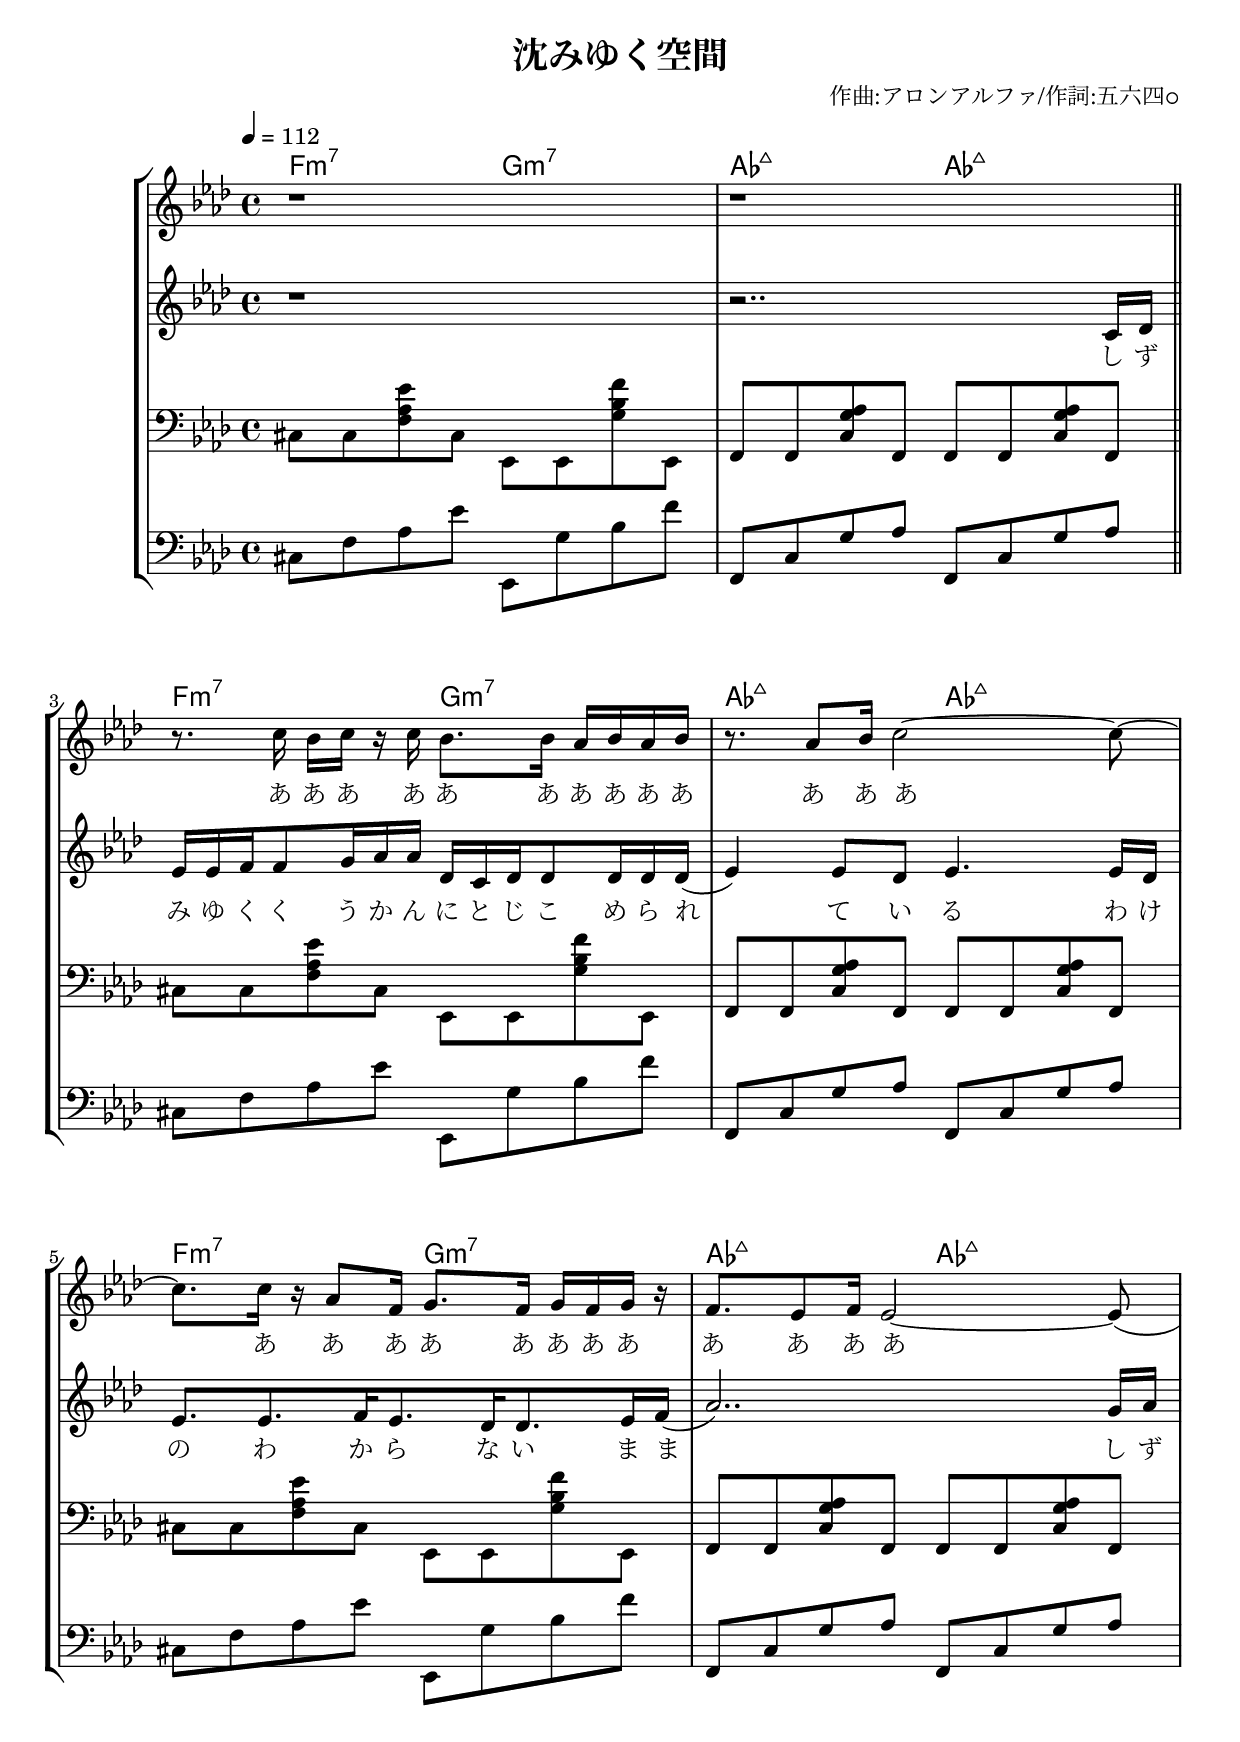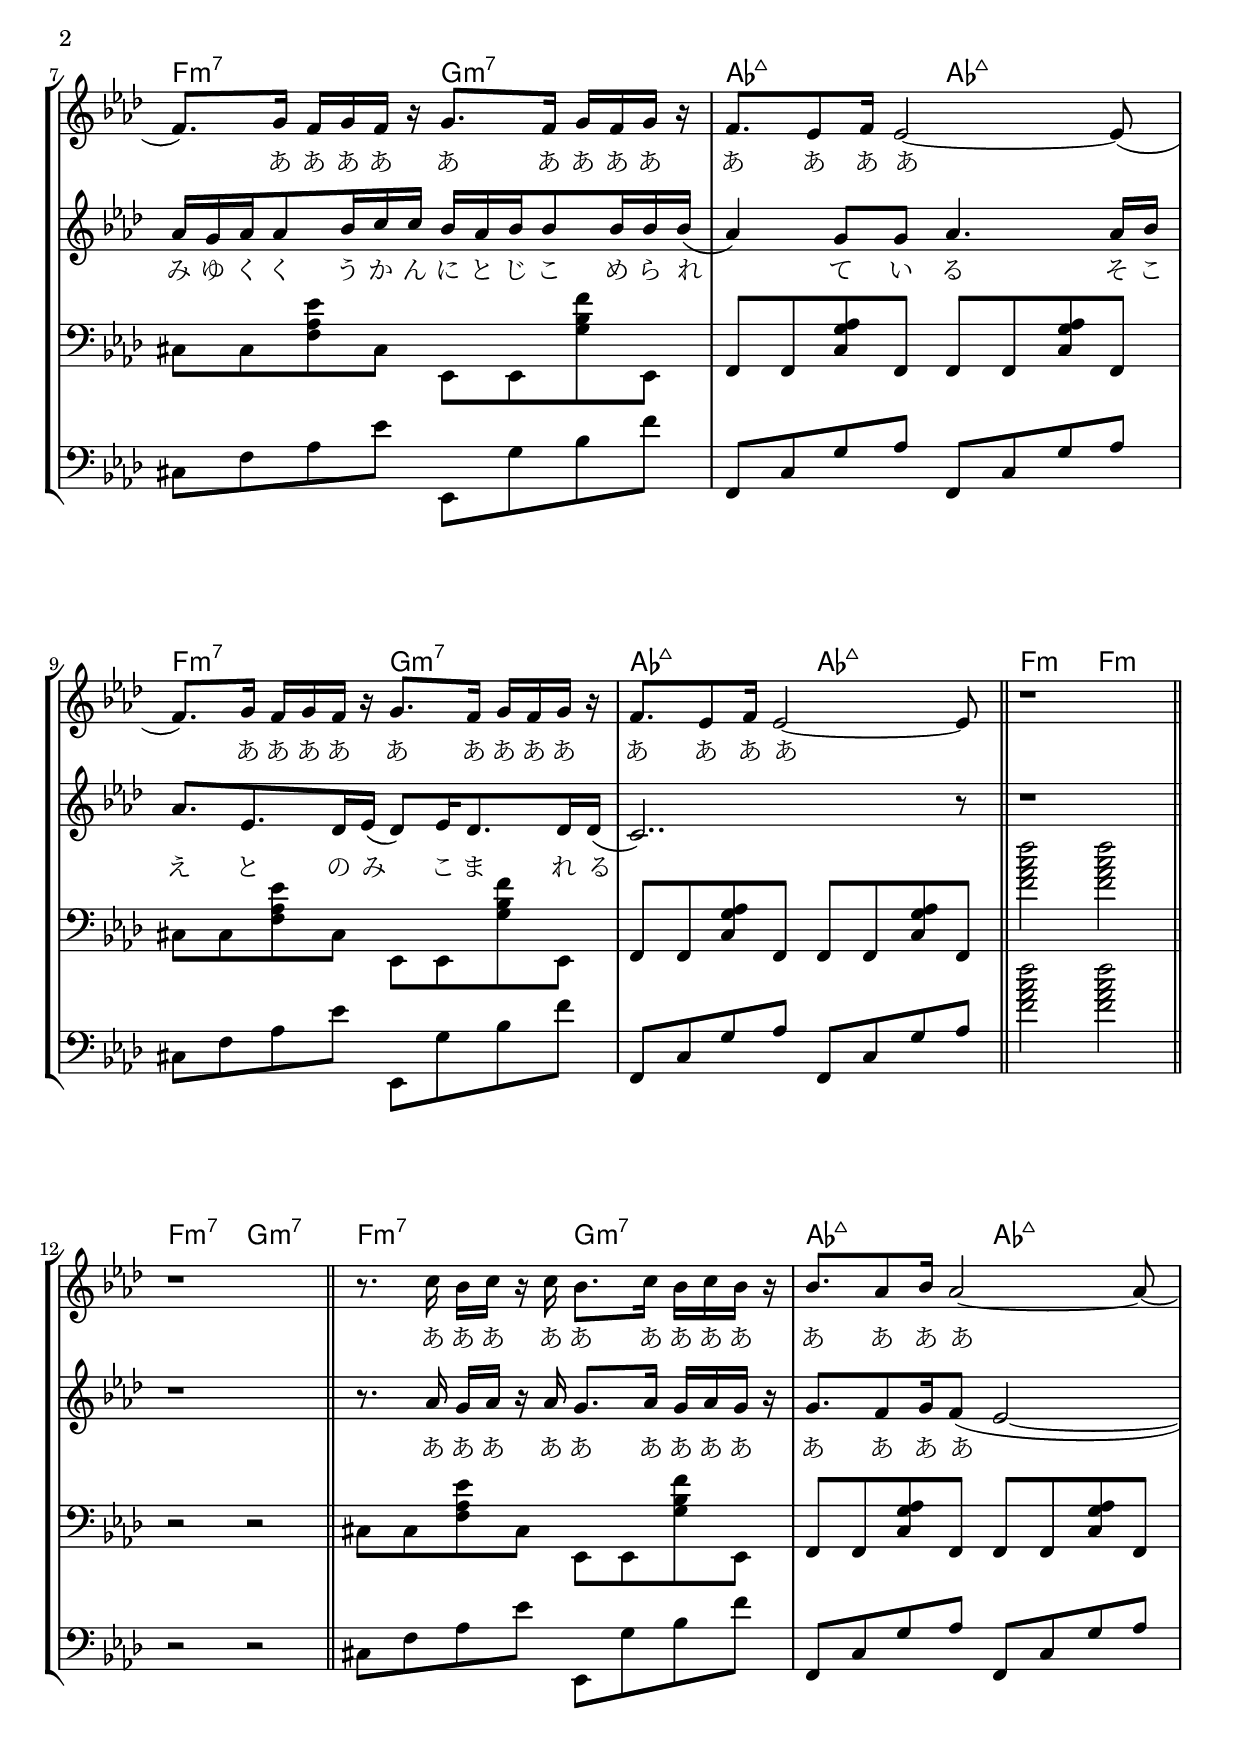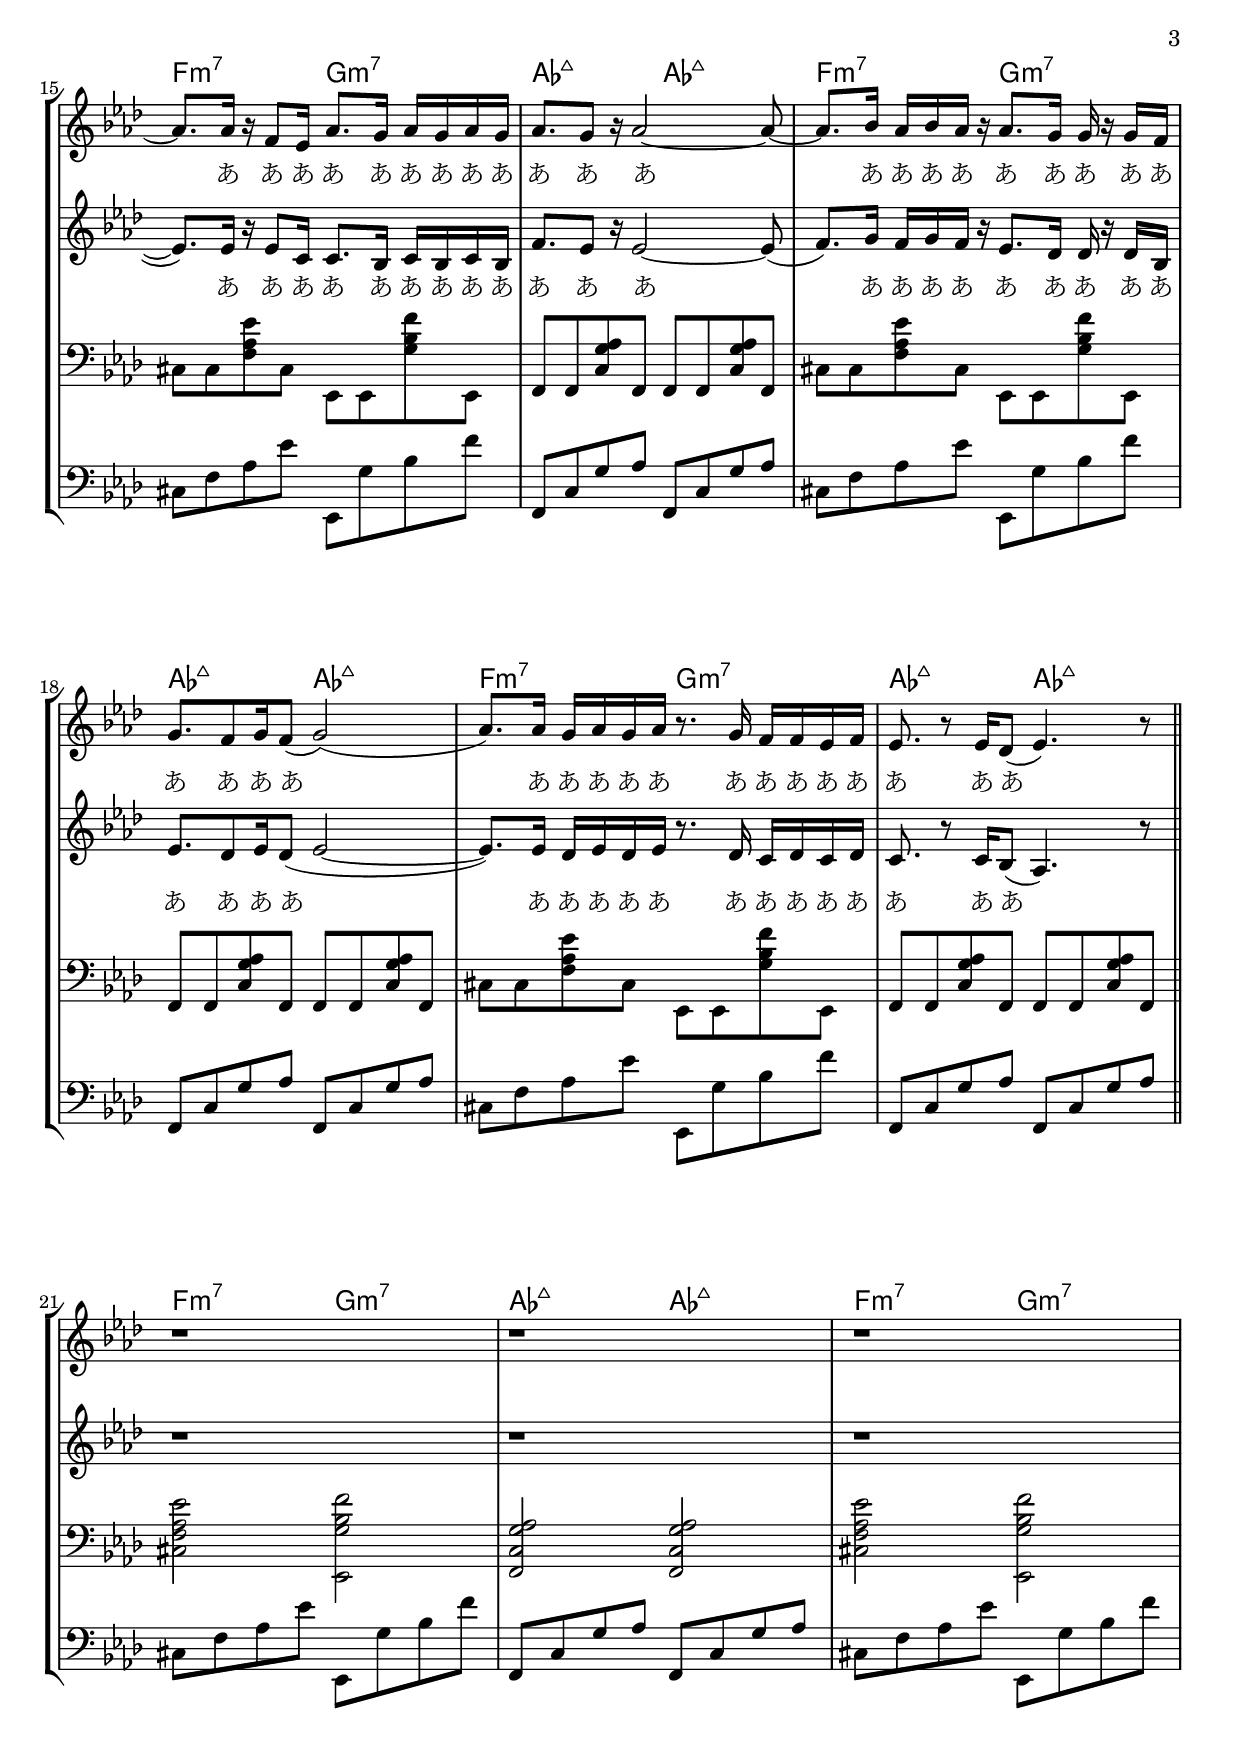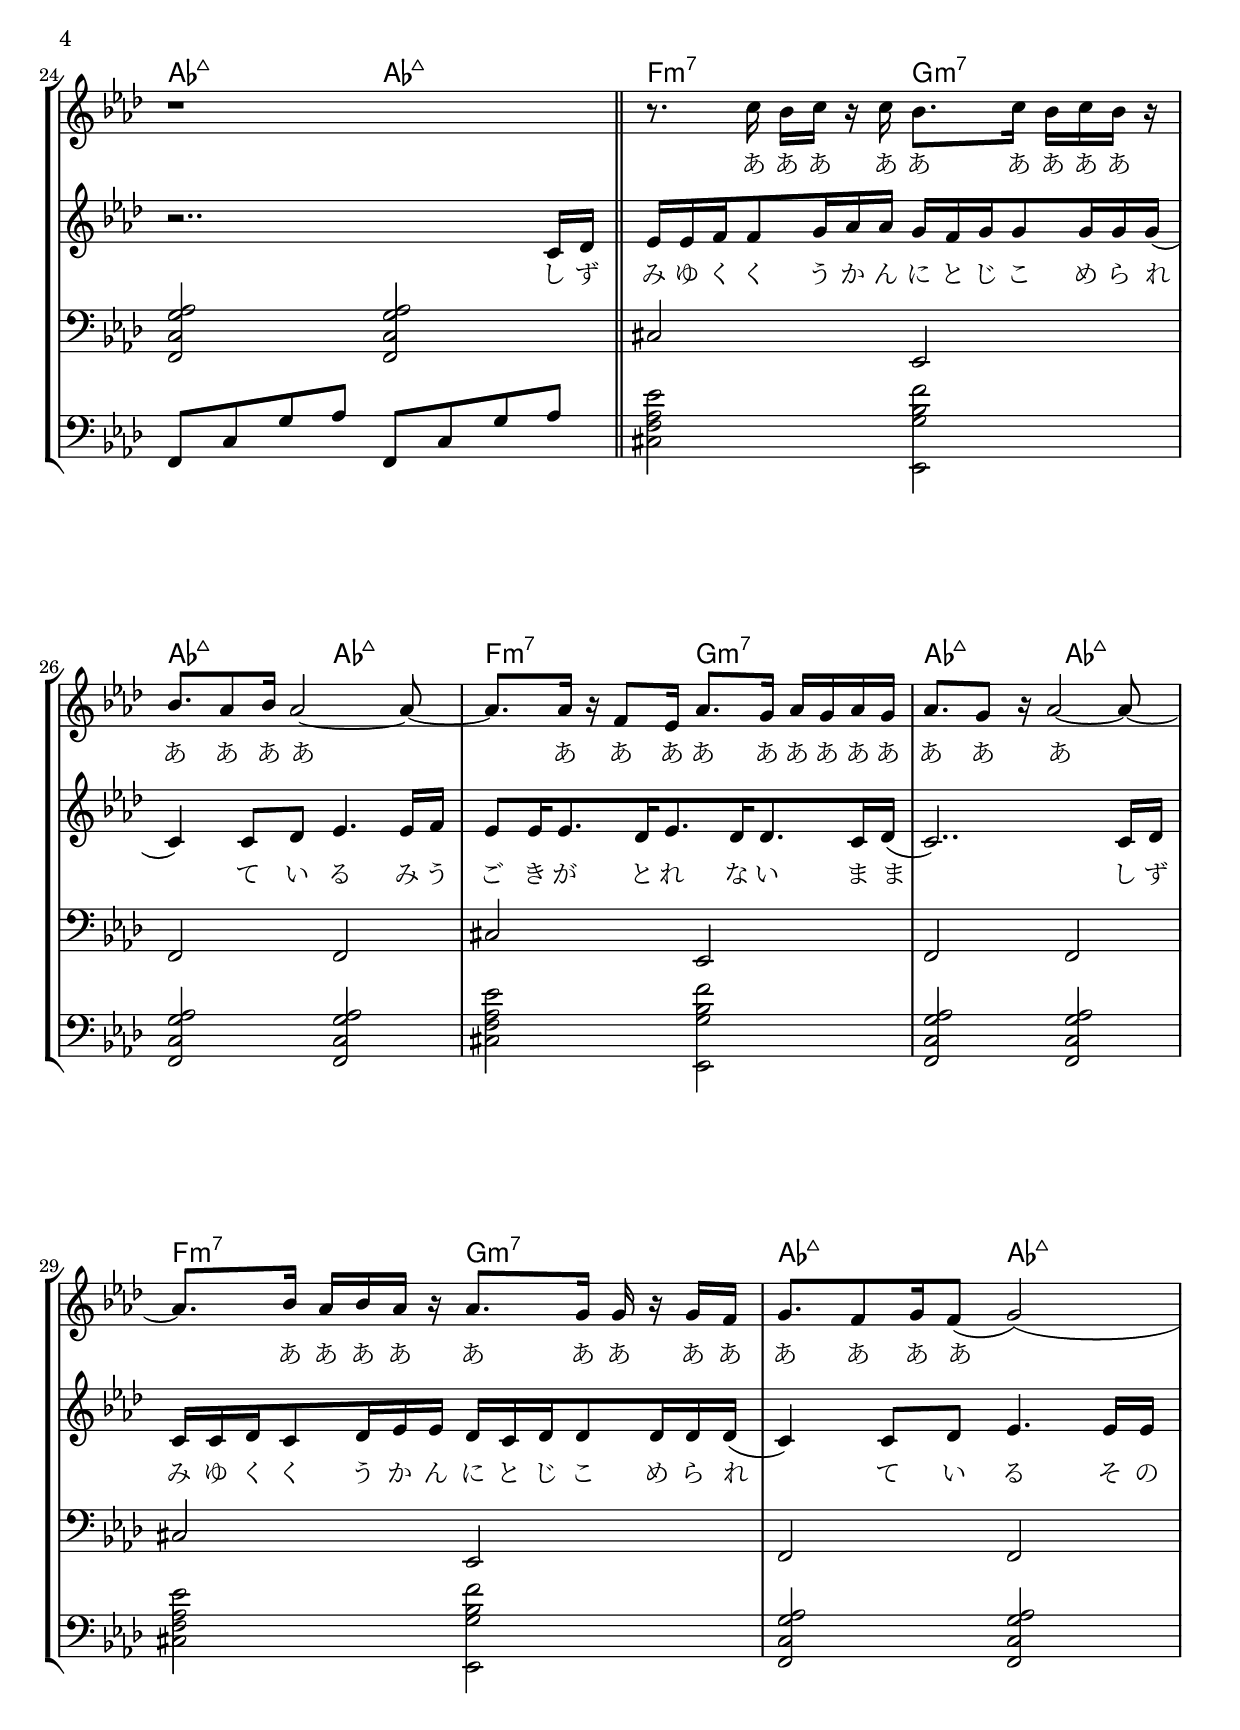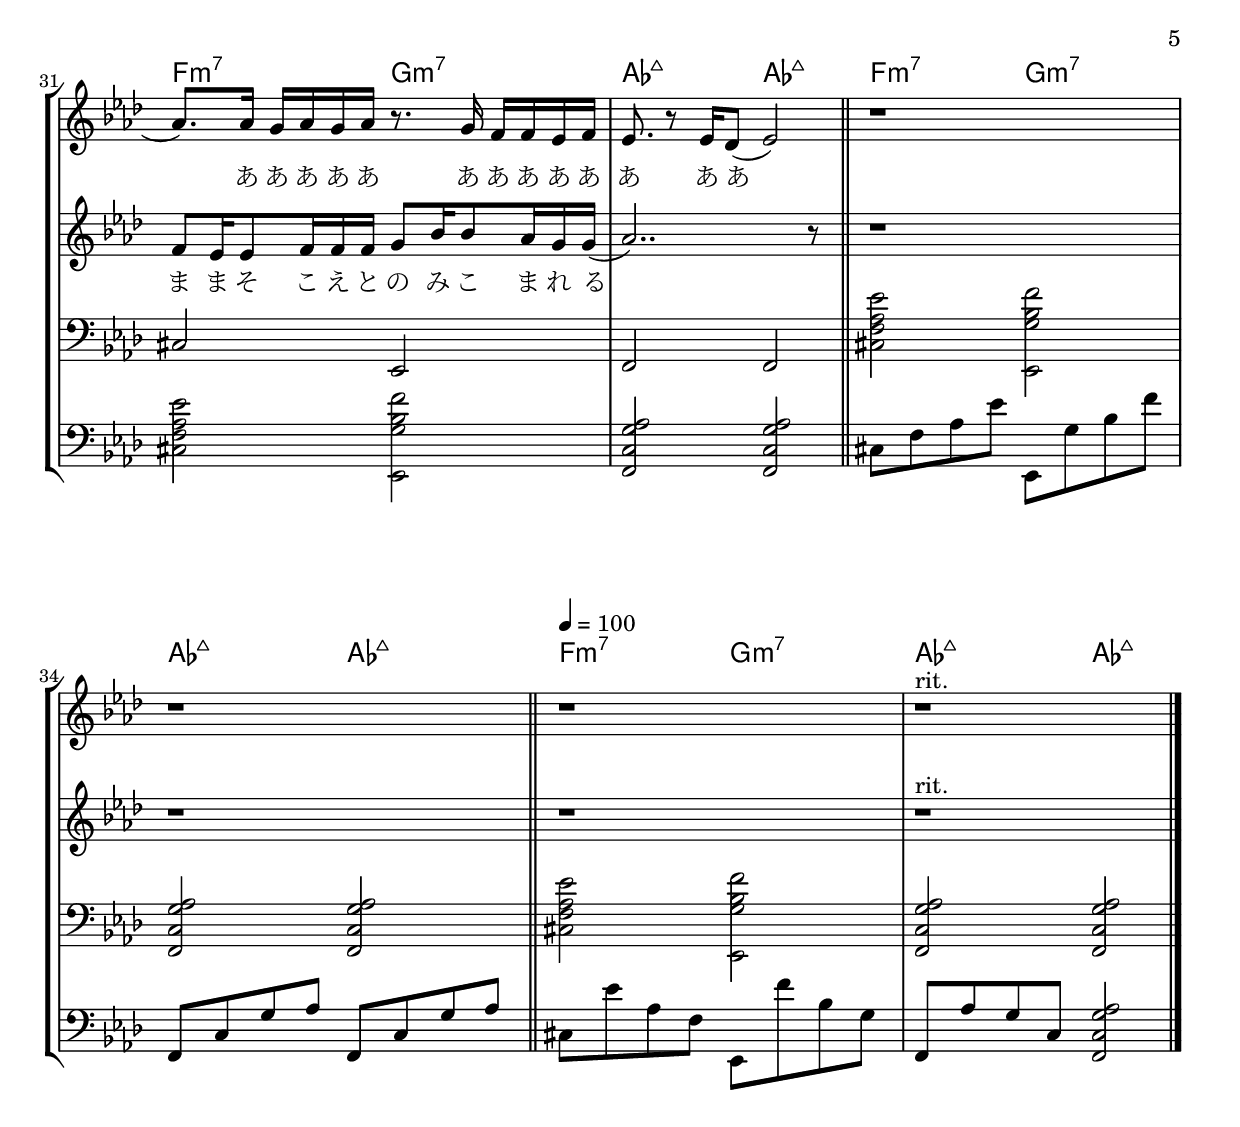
\version "2.12.1"

\header {
	title = \markup {沈みゆく空間}
	composer = \markup \center-column {作曲:アロンアルファ/作詞:五六四○}
}

harmony = \chordmode {
	f2:min7 g:m7 as:maj7 as:maj7 

	f:min7 g:m7 as:maj7 as:maj7 f:min7 g:m7 as:maj7 as:maj7 f:min7 g:m7 as:maj7 as:maj7 f:min7 g:m7 as:maj7 as:maj7 

	f:m f:m 

	f:min7 g:m7 

	f:min7 g:m7 as:maj7 as:maj7 f:min7 g:m7 as:maj7 as:maj7 f:min7 g:m7 as:maj7 as:maj7 f:min7 g:m7 as:maj7 as:maj7 

	f:min7 g:m7 as:maj7 as:maj7 f:min7 g:m7 as:maj7 as:maj7 

	f:min7 g:m7 as:maj7 as:maj7 f:min7 g:m7 as:maj7 as:maj7 f:min7 g:m7 as:maj7 as:maj7 f:min7 g:m7 as:maj7 as:maj7 

	f:min7 g:m7 as:maj7 as:maj7 

	f:min7 g:m7 as:maj7 as:maj7 
}

melody = {
	\key as \major
	\tempo 4 = 112
	r1 | r1   
	\set Staff.midiInstrument = #"Acoustic Bass"
	r8. c''16  bes'16  c''16  r16  c''16  bes'8.  bes'16  as'16  bes'16  as'16  bes'16 
	r8.  as'8  bes'16  c''2~c''8~ 
	c''8.  c''16  r16  as'8  f'16  g'8.  f'16  g'16  f'16  g'16  r16 
	f'8.  es'8  f'16  es'2~es'8 
	(f'8.)  g'16  f'16  g'16  f'16  r16  g'8.  f'16  g'16  f'16  g'16  r16 
	f'8.  es'8  f'16  es'2~es'8 
	(f'8.)  g'16  f'16  g'16  f'16  r16  g'8.  f'16  g'16  f'16  g'16  r16 
	f'8.  es'8  f'16  es'2~es'8
	r1   
	r1   
	\set Staff.midiInstrument = #"Acoustic Bass"
	r8. c''16  bes'16  c''16  r16  c''16  bes'8.  c''16  bes'16  c''16  bes'16  r16 
	bes'8.  as'8  bes'16  as'2~as'8~ 
	as'8.  as'16  r16  f'8  es'16  as'8.  g'16  as'16  g'16  as'16  g'16 
	as'8.  g'8  r16  as'2~as'8~ 
	as'8.  bes'16  as'16  bes'16  as'16  r16  as'8.  g'16  g'16  r16  g'16  f'16 
	g'8.  f'8  g'16  f'8  (g'2) 
	(as'8.)  as'16  g'16  as'16  g'16  as'16  r8.  g'16  f'16  f'16  es'16  f'16 
	es'8.  r8  es'16  des'8  (es'4.)  	r8 	r1 | r1 | r1 | r1   
	\set Staff.midiInstrument = #"Acoustic Bass"
	r8. c''16  bes'16  c''16  r16  c''16  bes'8.  c''16  bes'16  c''16  bes'16  r16 
	bes'8.  as'8  bes'16  as'2~as'8~ 
	as'8.  as'16  r16  f'8  es'16  as'8.  g'16  as'16  g'16  as'16  g'16 
	as'8.  g'8  r16  as'2~as'8~ 
	as'8.  bes'16  as'16  bes'16  as'16  r16  as'8.  g'16  g'16  r16  g'16  f'16 
	g'8.  f'8  g'16  f'8  (g'2) 
	(as'8.)  as'16  g'16  as'16  g'16  as'16  r8.  g'16  f'16  f'16  es'16  f'16 
	es'8.  r8  es'16  des'8  (es'2)
	r1 | r1   
	\tempo 4 = 100
	r1 | r1^"rit." \bar "|."
}

words = \lyricmode {
	
	あ  あ  あ  あ  あ  あ  あ  あ  あ  あ  あ  あ  あ  あ  あ  あ  あ  あ  あ  あ  あ  あ  あ  あ  あ  あ  あ  あ  あ  あ  あ  あ  あ  あ  あ  あ  あ  あ  あ  あ  あ  あ  あ  あ  あ  あ  あ  あ  あ  あ  あ  
	
	
	あ  あ  あ  あ  あ  あ  あ  あ  あ  あ  あ  あ  あ  あ  あ  あ  あ  あ  あ  あ  あ  あ  あ  あ  あ  あ  あ  あ  あ  あ  あ  あ  あ  あ  あ  あ  あ  あ  あ  あ  あ  あ  あ  あ  あ  あ  あ  あ  あ  あ  あ  
	
	あ  あ  あ  あ  あ  あ  あ  あ  あ  あ  あ  あ  あ  あ  あ  あ  あ  あ  あ  あ  あ  あ  あ  あ  あ  あ  あ  あ  あ  あ  あ  あ  あ  あ  あ  あ  あ  あ  あ  あ  あ  あ  あ  あ  あ  あ  あ  あ  あ  あ  あ  
	
	
}

secondmelody = {
	\key as \major
	\tempo 4 = 112
	r1 | r2.. 
	\set Staff.midiInstrument = #"mmi0.42"
	c'16  des'16 
	es'16  es'16  f'16  f'8  g'16  as'16  as'16  des'16  c'16  des'16  des'8  des'16  des'16  des'16 
	(es'4)  es'8  des'8  es'4.  es'16  des'16 
	es'8.  es'8.  f'16  es'8.  des'16  des'8.  es'16  f'16 
	(as'2..)  g'16  as'16 
	as'16  g'16  as'16  as'8  bes'16  c''16  c''16  bes'16  as'16  bes'16  bes'8  bes'16  bes'16  bes'16 
	(as'4)  g'8  g'8  as'4.  as'16  bes'16 
	as'8.  es'8.  des'16  es'16  (des'8)  es'16  des'8.  des'16  des'16 
	(c'2..)  	r8 	r1   
	r1   
	\set Staff.midiInstrument = #"Overdriven Guitar"
	r8. as'16  g'16  as'16  r16  as'16  g'8.  as'16  g'16  as'16  g'16  r16 
	g'8.  f'8  g'16  f'8  (es'2~ 
	es'8.)  es'16  r16  es'8  c'16  c'8.  bes16  c'16  bes16  c'16  bes16 
	f'8.  es'8  r16  es'2~es'8 
	(f'8.)  g'16  f'16  g'16  f'16  r16  es'8.  des'16  des'16  r16  des'16  bes16 
	es'8.  des'8  es'16  des'8  (es'2~ 
	es'8.)  es'16  des'16  es'16  des'16  es'16  r8.  des'16  c'16  des'16  c'16  des'16 
	c'8.  r8  c'16  bes8  (as4.)  	r8 	r1 | r1 | r1 | r2.. 
	\set Staff.midiInstrument = #"mmi0.42"
	c'16  des'16 
	es'16  es'16  f'16  f'8  g'16  as'16  as'16  g'16  f'16  g'16  g'8  g'16  g'16  g'16 
	(c'4)  c'8  des'8  es'4.  es'16  f'16 
	es'8  es'16  es'8.  des'16  es'8.  des'16  des'8.  c'16  des'16 
	(c'2..)  c'16  des'16 
	c'16  c'16  des'16  c'8  des'16  es'16  es'16  des'16  c'16  des'16  des'8  des'16  des'16  des'16 
	(c'4)  c'8  des'8  es'4.  es'16  es'16 
	f'8  es'16  es'8  f'16  f'16  f'16  g'8  bes'16  bes'8  as'16  g'16  g'16 
	(as'2..)  	r8 	r1 | r1   
	\tempo 4 = 100
	r1 | r1^"rit." \bar "|."
}

secondwords = \lyricmode {
	
	し  ず  み  ゆ  く  く  う  か  ん  に  と  じ  こ  め  ら  れ  て  い  る  わ  け  の  わ  か  ら  な  い  ま  ま  し  ず  み  ゆ  く  く  う  か  ん  に  と  じ  こ  め  ら  れ  て  い  る  そ  こ  え  と  の  み  こ  ま  れ  る  
	
	
	あ  あ  あ  あ  あ  あ  あ  あ  あ  あ  あ  あ  あ  あ  あ  あ  あ  あ  あ  あ  あ  あ  あ  あ  あ  あ  あ  あ  あ  あ  あ  あ  あ  あ  あ  あ  あ  あ  あ  あ  あ  あ  あ  あ  あ  あ  あ  あ  あ  あ  あ  
	
	し  ず  み  ゆ  く  く  う  か  ん  に  と  じ  こ  め  ら  れ  て  い  る  み  う  ご  き  が  と  れ  な  い  ま  ま  し  ず  み  ゆ  く  く  う  か  ん  に  と  じ  こ  め  ら  れ  て  い  る  そ  の  ま  ま  そ  こ  え  と  の  み  こ  ま  れ  る  
	
	
}

tempochange = {
	\tempo 4 = 112
	r1 | r1 \bar "||"
	\tempo 4 = 112
	r1 | r1 | r1 | r1 | r1 | r1 | r1 | r1 \bar "||"
	\tempo 4 = 112
	r1 \bar "||"
	\tempo 4 = 112
	r1 \bar "||"
	\tempo 4 = 112
	r1 | r1 | r1 | r1 | r1 | r1 | r1 | r1 \bar "||"
	\tempo 4 = 112
	r1 | r1 | r1 | r1 \bar "||"
	\tempo 4 = 112
	r1 | r1 | r1 | r1 | r1 | r1 | r1 | r1 \bar "||"
	\tempo 4 = 112
	r1 | r1 \bar "||"
	\tempo 4 = 100
	r1 | \tempo 4 = 75 r2 \tempo 4 = 66 r2 \bar "|."
}

mainacc = {
	\clef bass
	\set Staff.midiInstrument = #"Acoustic Bass"
	\key as \major
	\tempo 4 = 112
	cis8 cis8 <f as es'>8 cis8
	es,8 es,8 <g bes f'>8 es,8
	f,8 f,8 <c g as>8 f,8
	f,8 f,8 <c g as>8 f,8
	\bar "||"

	\set Staff.midiInstrument = #"Acoustic Bass"
	cis8 cis8 <f as es'>8 cis8
	es,8 es,8 <g bes f'>8 es,8
	f,8 f,8 <c g as>8 f,8
	f,8 f,8 <c g as>8 f,8
	cis8 cis8 <f as es'>8 cis8
	es,8 es,8 <g bes f'>8 es,8
	f,8 f,8 <c g as>8 f,8
	f,8 f,8 <c g as>8 f,8
	cis8 cis8 <f as es'>8 cis8
	es,8 es,8 <g bes f'>8 es,8
	f,8 f,8 <c g as>8 f,8
	f,8 f,8 <c g as>8 f,8
	cis8 cis8 <f as es'>8 cis8
	es,8 es,8 <g bes f'>8 es,8
	f,8 f,8 <c g as>8 f,8
	f,8 f,8 <c g as>8 f,8
	\bar "||"

	\set Staff.midiInstrument = #"Choir Aahs"
	<f' as' c'' f''>2
	<f' as' c'' f''>2
	\bar "||"

	\set Staff.midiInstrument = #"Acoustic grand"
	r2
	r2
	\bar "||"

	\set Staff.midiInstrument = #"Acoustic Bass"
	cis8 cis8 <f as es'>8 cis8
	es,8 es,8 <g bes f'>8 es,8
	f,8 f,8 <c g as>8 f,8
	f,8 f,8 <c g as>8 f,8
	cis8 cis8 <f as es'>8 cis8
	es,8 es,8 <g bes f'>8 es,8
	f,8 f,8 <c g as>8 f,8
	f,8 f,8 <c g as>8 f,8
	cis8 cis8 <f as es'>8 cis8
	es,8 es,8 <g bes f'>8 es,8
	f,8 f,8 <c g as>8 f,8
	f,8 f,8 <c g as>8 f,8
	cis8 cis8 <f as es'>8 cis8
	es,8 es,8 <g bes f'>8 es,8
	f,8 f,8 <c g as>8 f,8
	f,8 f,8 <c g as>8 f,8
	\bar "||"

	\set Staff.midiInstrument = #"Acoustic Bass"
	<cis f as es'>2
	<es, g bes f'>2
	<f, c g as>2
	<f, c g as>2
	<cis f as es'>2
	<es, g bes f'>2
	<f, c g as>2
	<f, c g as>2
	\bar "||"

	\set Staff.midiInstrument = #"Lead 7 (fifths)"
	cis2
	es,2
	f,2
	f,2
	cis2
	es,2
	f,2
	f,2
	cis2
	es,2
	f,2
	f,2
	cis2
	es,2
	f,2
	f,2
	\bar "||"

	\set Staff.midiInstrument = #"Acoustic Bass"
	<cis f as es'>2
	<es, g bes f'>2
	<f, c g as>2
	<f, c g as>2
	\bar "||"

	\set Staff.midiInstrument = #"Acoustic Bass"
	\tempo 4 = 100
	<cis f as es'>2
	<es, g bes f'>2
	<f, c g as>2
	<f, c g as>2
	\bar "|."
}

subacc = {
	\clef bass
	\set Staff.midiInstrument = #"Electric Piano 1"
	\key as \major
	\tempo 4 = 112
	cis8 f8 as8 es'8
	es,8 g8 bes8 f'8
	f,8 c8 g8 as8
	f,8 c8 g8 as8
	\bar "||"

	\set Staff.midiInstrument = #"Electric Piano 1"
	cis8 f8 as8 es'8
	es,8 g8 bes8 f'8
	f,8 c8 g8 as8
	f,8 c8 g8 as8
	cis8 f8 as8 es'8
	es,8 g8 bes8 f'8
	f,8 c8 g8 as8
	f,8 c8 g8 as8
	cis8 f8 as8 es'8
	es,8 g8 bes8 f'8
	f,8 c8 g8 as8
	f,8 c8 g8 as8
	cis8 f8 as8 es'8
	es,8 g8 bes8 f'8
	f,8 c8 g8 as8
	f,8 c8 g8 as8
	\bar "||"

	\set Staff.midiInstrument = #"Reverse Cymbal"
	<f' as' c'' f''>2
	<f' as' c'' f''>2
	\bar "||"

	\set Staff.midiInstrument = #"Acoustic grand"
	r2
	r2
	\bar "||"

	\set Staff.midiInstrument = #"Electric Piano 1"
	cis8 f8 as8 es'8
	es,8 g8 bes8 f'8
	f,8 c8 g8 as8
	f,8 c8 g8 as8
	cis8 f8 as8 es'8
	es,8 g8 bes8 f'8
	f,8 c8 g8 as8
	f,8 c8 g8 as8
	cis8 f8 as8 es'8
	es,8 g8 bes8 f'8
	f,8 c8 g8 as8
	f,8 c8 g8 as8
	cis8 f8 as8 es'8
	es,8 g8 bes8 f'8
	f,8 c8 g8 as8
	f,8 c8 g8 as8
	\bar "||"

	\set Staff.midiInstrument = #"Electric Piano 1"
	cis8 f8 as8 es'8
	es,8 g8 bes8 f'8
	f,8 c8 g8 as8
	f,8 c8 g8 as8
	cis8 f8 as8 es'8
	es,8 g8 bes8 f'8
	f,8 c8 g8 as8
	f,8 c8 g8 as8
	\bar "||"

	\set Staff.midiInstrument = #"Electric Piano 1"
	<cis f as es'>2
	<es, g bes f'>2
	<f, c g as>2
	<f, c g as>2
	<cis f as es'>2
	<es, g bes f'>2
	<f, c g as>2
	<f, c g as>2
	<cis f as es'>2
	<es, g bes f'>2
	<f, c g as>2
	<f, c g as>2
	<cis f as es'>2
	<es, g bes f'>2
	<f, c g as>2
	<f, c g as>2
	\bar "||"

	\set Staff.midiInstrument = #"Electric Piano 1"
	cis8 f8 as8 es'8
	es,8 g8 bes8 f'8
	f,8 c8 g8 as8
	f,8 c8 g8 as8
	\bar "||"

	\set Staff.midiInstrument = #"Electric Piano 1"
	\tempo 4 = 100
	cis8 es' as f
	es,8 f' bes g
	f,8 as g c
	<f, c g as>2
	\bar "|."
}

percA = {
	\drummode {
	r1 |r1 \bar "||"
	r1 |r1 |r1 |r1 |r1 |r1 |r1 |r1 \bar "||"
	r1 \bar "||"
	hh4 hh4 hh2  \bar "||"
	r4 sn2 sn8. sn16  |r4 sn2 sn8. sn16  |r4 sn2 sn8. sn16  |r4 sn2 sn8. sn16  |r4 sn2 sn8. sn16  |r4 sn2 sn8. sn16  |r4 sn2 sn8. sn16  |r8 sn8 sn4 sn8 sn8 sn16 sn8 sn16  \bar "||"
	hh8 hh8 hh8 hh8 hh8 hh8 hh8 hh8  |hh8 hh8 hh8 hh8 hh4 hh8 hh8  |hh8 hh8 hh8 hh8 hh8 hh8 hh8 hh8  |r8 hh2. r8  \bar "||"
	r1 |r1 |r1 |r1 |r1 |r1 |r1 |r1 \bar "||"
	r1 |r1 \bar "||"
	r1 |r1 \bar "|."
	}
}

percB = {
	\drummode {
	r1 |r1 \bar "||"
	r1 |r1 |r1 |r1 |r1 |r1 |r1 |r1 \bar "||"
	r1 \bar "||"
	r4 sn4 r16 sn16 sn16 sn16 sn16 sn16 sn16 sn16  \bar "||"
	r4. r16 tommh8 tommh4. r16  |r1  |r4. r16 tommh8 tommh4. r16  |r1  |r4. r16 tommh8 tommh4. r16  |r1  |r4. r16 tommh8 tommh4. r16  |r1  \bar "||"
	r4 sn8. sn8 sn8. sn8. sn16  |r4 sn8. sn8 sn8. sn4  |r4 sn8. sn8 sn8. sn8. sn16  |r4 sn2 sn4  \bar "||"
	r1 |r1 |r1 |r1 |r1 |r1 |r1 |r1 \bar "||"
	r1 |r1 \bar "||"
	r1 |r1 \bar "|."
	}
}

percC = {
	\drummode {
	r1 |r1 \bar "||"
	r1 |r1 |r1 |r1 |r1 |r1 |r1 |r1 \bar "||"
	r1 \bar "||"
	bd8 bd8 bd8 bd8 bd8 bd8 bd8 bd8  \bar "||"
	r8 toml8 toml8 toml8 toml8 toml8 toml8 toml8  |toml8 toml8 toml8 toml8 toml8 toml8 toml8 toml8  |toml8 toml8 toml8 toml8 toml8 toml8 toml8 toml8  |toml8 toml8 toml8 toml8 toml8 toml8 toml8 toml8  |r8 toml8 toml8 toml8 toml8 toml8 toml8 toml8  |toml8 toml8 toml8 toml8 toml8 toml8 toml8 toml8  |toml8 toml8 toml8 toml8 toml8 toml8 toml8 toml8  |toml8 toml8 toml8 toml8 toml8 toml8 toml8 toml8  \bar "||"
	bd8 bd4 bd2 bd8  |bd8 bd2 bd4.  |bd8 bd4 bd2 bd8  |bd8 bd4. bd4. bd8  \bar "||"
	r1 |r1 |r1 |r1 |r1 |r1 |r1 |r1 \bar "||"
	r1 |r1 \bar "||"
	r1 |r1 \bar "|."
	}
}

percD = {
	\drummode {
	r1 |r1 \bar "||"
	r1 |r1 |r1 |r1 |r1 |r1 |r1 |r1 \bar "||"
	r1 \bar "||"
	r8 hho4 hho2 r8  \bar "||"
	r1  |r4. r16 tomfh8 tomfh4. r16  |r1  |r4. r16 tomfh8 tomfh4. r16  |r1  |r4. r16 tomfh8 tomfh4. r16  |r1  |r4. r16 tomfh2 r16  \bar "||"
	r1  |r2 r8 hho4.  |r1  |r4. r16 hho2 r16  \bar "||"
	r1 |r1 |r1 |r1 |r1 |r1 |r1 |r1 \bar "||"
	r1 |r1 \bar "||"
	r1 |r1 \bar "|."
	}
}

percE = {
	\drummode {
	r1 |r1 \bar "||"
	r1 |r1 |r1 |r1 |r1 |r1 |r1 |r1 \bar "||"
	r1 \bar "||"
	cymc4 cymc4 cymc4 cymc4  \bar "||"
	bd4. r16 bd8. bd4.  |bd8. bd4. r16 bd4 bd8  |bd8. bd4 bd8. bd4.  |bd8. bd4. r16 bd4 bd8  |bd4. r16 bd8. bd4.  |bd8. bd4. r16 bd4 bd8  |bd8. bd4 bd8. bd4.  |bd4. bd8 bd4 r16 bd8.  \bar "||"
	r1 |r1 |r1 |cymc1  \bar "||"
	r1 |r1 |r1 |r1 |r1 |r1 |r1 |r1 \bar "||"
	r1 |r1 \bar "||"
	r1 |r1 \bar "|."
	}
}

percF = {
	\drummode {
	r1 | r1 \bar "||"
	r1 | r1 | r1 | r1 | r1 | r1 | r1 | r1 \bar "||"
	r1 \bar "||"
	r8 tommh2 tommh8. tommh16 tommh8  \bar "||"
	cymc1  |r1 |r1 |r1 |cymc1  |r1 |r1 |r1 \bar "||"
	r1 |r1 |r1 |r4 r16 tommh16 tommh4. tommh4  \bar "||"
	r1 | r1 | r1 | r1 | r1 | r1 | r1 | r1 \bar "||"
	r1 | r1 \bar "||"
	r1 | r1 \bar "|."
	}
}

percG = {
	\drummode {
	r1 | r1 \bar "||"
	r1 | r1 | r1 | r1 | r1 | r1 | r1 | r1 \bar "||"
	r1 \bar "||"
	r4. toml16 toml2 toml16  \bar "||"
	r1 | r1 | r1 | r1 | r1 | r1 | r1 | r1 \bar "||"
	r1 |r1 |r1 |r4. r16 tomml4. tomml8.  \bar "||"
	r1 | r1 | r1 | r1 | r1 | r1 | r1 | r1 \bar "||"
	r1 | r1 \bar "||"
	r1 | r1 \bar "|."
	}
}

percH = {
	\drummode {
	r1 | r1 \bar "||"
	r1 | r1 | r1 | r1 | r1 | r1 | r1 | r1 \bar "||"
	r1 \bar "||"
	r1 \bar "||"
	r1 | r1 | r1 | r1 | r1 | r1 | r1 | r1 \bar "||"
	r1 |r1 |r1 |r2 r16 toml8 toml4 r16  \bar "||"
	r1 | r1 | r1 | r1 | r1 | r1 | r1 | r1 \bar "||"
	r1 | r1 \bar "||"
	r1 | r1 \bar "|."
	}
}

percI = {
	\drummode {
	r1 | r1 \bar "||"
	r1 | r1 | r1 | r1 | r1 | r1 | r1 | r1 \bar "||"
	r1 \bar "||"
	r1 \bar "||"
	r1 | r1 | r1 | r1 | r1 | r1 | r1 | r1 \bar "||"
	r1 |r1 |r1 |r2 r8 tomfh4 tomfh8  \bar "||"
	r1 | r1 | r1 | r1 | r1 | r1 | r1 | r1 \bar "||"
	r1 | r1 \bar "||"
	r1 | r1 \bar "|."
	}
}

\score {
	<<
		\new StaffGroup <<
			\new ChordNames {\harmony}
			\new Voice = "melody" {\melody}
			\new Lyrics \lyricsto "melody" \words
			\new Voice = "secondmelody" {\secondmelody}
			\new Lyrics \lyricsto "secondmelody" \secondwords
			\new Staff = "mainacc" {\mainacc}
			\new Staff = "subacc" {\subacc}
		>>
	>>
	\layout { }
}
